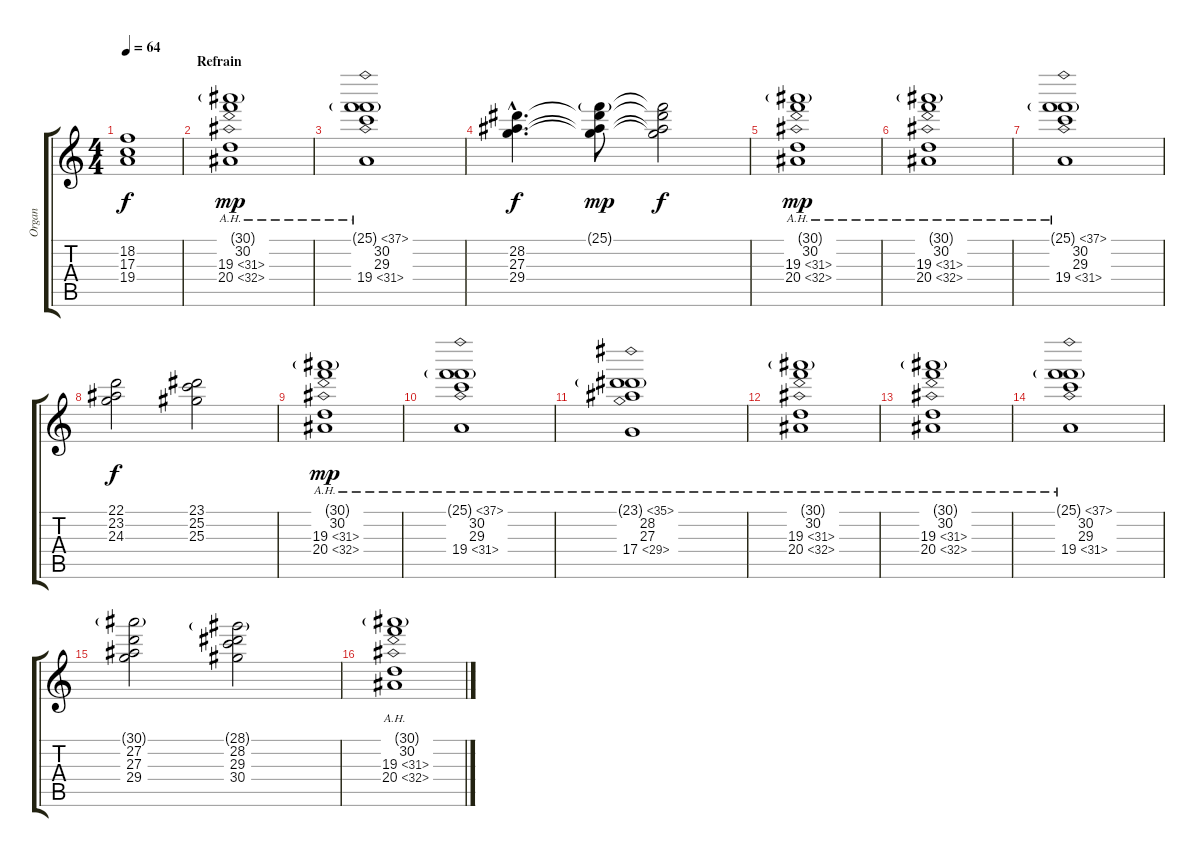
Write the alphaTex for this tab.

\track ("Organ" "Organ") {instrument rockorgan}
\staff {score tabs}
\tuning (E4 B3 G3 D3 A2 E2) {hide}
\ts (4 4)
\tempo 64
\clef g2
\ks c
(18.2 17.3 19.4).1{dy f} |
\section ("" "Refrain")
(30.1{g} 30.2 19.3{ah 12} 20.4{ah 12}).1{dy mp} |
(25.1{ah 12 g} 30.2 29.3 19.4{ah 12}).1 |
(28.2{hac} 27.3{hac} 29.4{hac}).4{d dy f} (25.1{g} 28.2{t} 27.3{t} 29.4{t}).8{dy mp} (25.1{t} 28.2{t} 27.3{t} 29.4{t}).2{dy f} |
(30.1{g} 30.2 19.3{ah 12} 20.4{ah 12}).1{dy mp} |
(30.1{g} 30.2 19.3{ah 12} 20.4{ah 12}).1 |
(25.1{ah 12 g} 30.2 29.3 19.4{ah 12}).1 |
(22.1 23.2 24.3).2{dy f} (23.1 25.2 25.3).2 |
(30.1{g} 30.2 19.3{ah 12} 20.4{ah 12}).1{dy mp} |
(25.1{ah 12 g} 30.2 29.3 19.4{ah 12}).1 |
(23.1{ah 12 g} 28.2 27.3 17.4{ah 12}).1 |
(30.1{g} 30.2 19.3{ah 12} 20.4{ah 12}).1 |
(30.1{g} 30.2 19.3{ah 12} 20.4{ah 12}).1 |
(25.1{ah 12 g} 30.2 29.3 19.4{ah 12}).1 |
(30.1{g} 27.2 27.3 29.4).2 (28.1{g} 28.2 29.3 30.4).2 |
(30.1{g} 30.2 19.3{ah 12} 20.4{ah 12}).1
